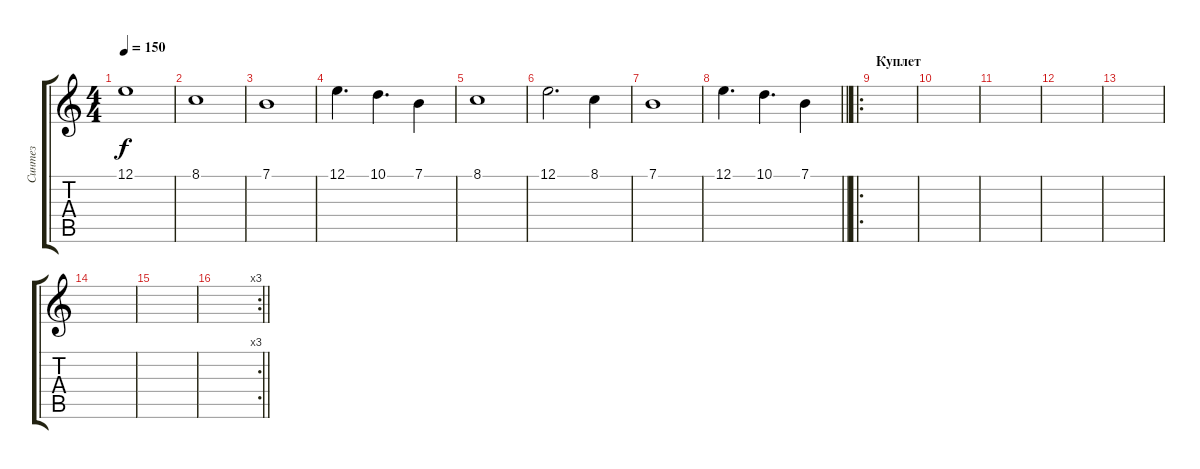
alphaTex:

\track ("Синтез" "Синтез") {instrument choiraahs}
\staff {score tabs}
\tuning (E4 B3 G3 D3 A2 E2) {hide}
\ts (4 4)
\tempo 150
\clef g2
\ks c
12.1.1{dy f} |
8.1.1 |
7.1.1 |
12.1.4{d} 10.1.4{d} 7.1.4 |
8.1.1 |
12.1.2{d} 8.1.4 |
7.1.1 |
\barLineRight lightlight
12.1.4{d} 10.1.4{d} 7.1.4 |
\ro
\section ("" "Куплет")
|
|
|
|
|
|
|
\rc 3
\barLineRight lightlight
